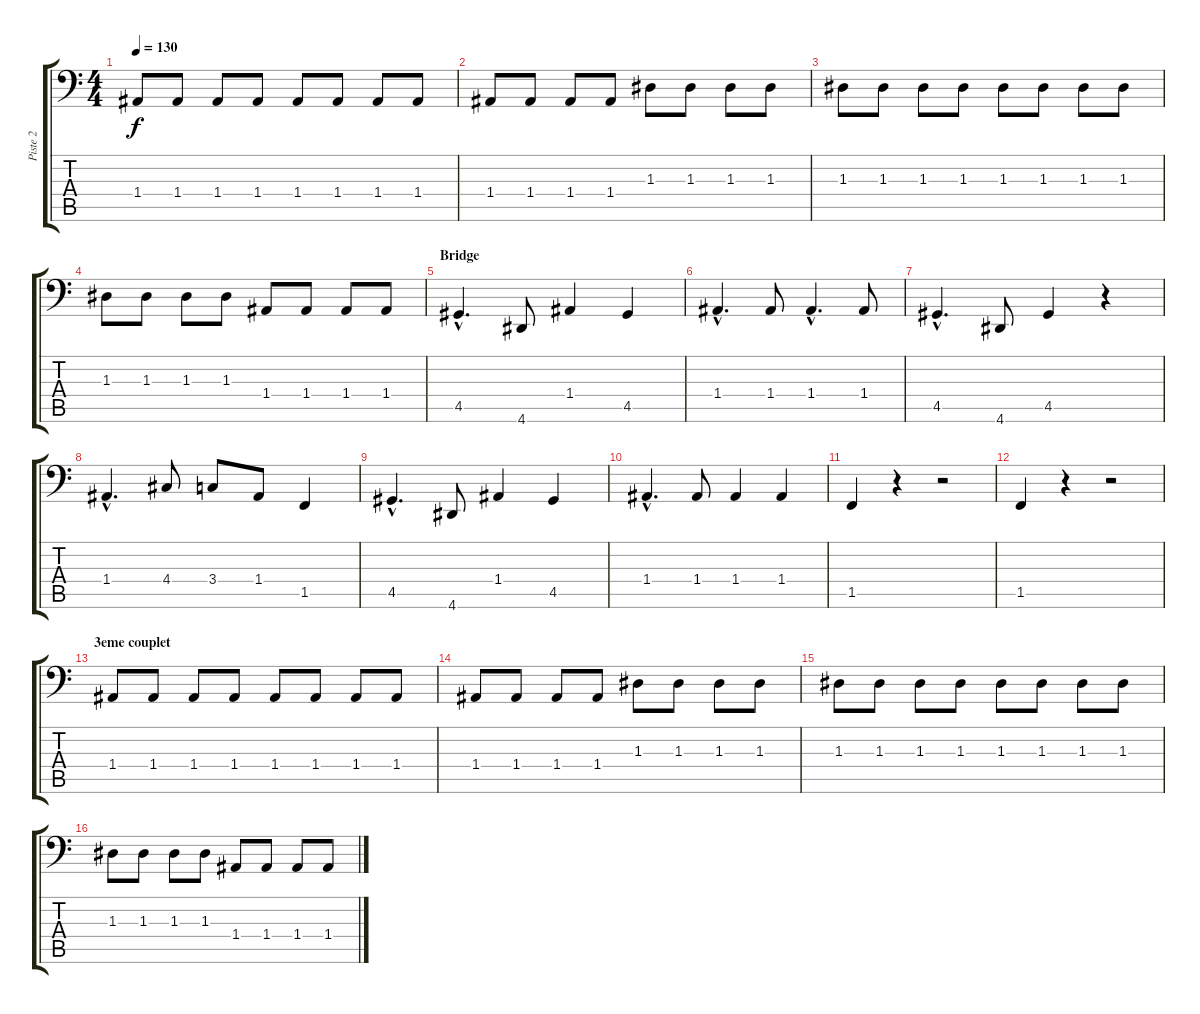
\track ("Piste 2" "Piste 2") {instrument electricbasspick}
\staff {score tabs}
\tuning (C3 G2 D2 A1 E1 B0) {hide}
\ts (4 4)
\tempo 130
\clef f4
\ks c
1.4.8{dy f} 1.4.8 1.4.8 1.4.8 1.4.8 1.4.8 1.4.8 1.4.8 |
1.4.8 1.4.8 1.4.8 1.4.8 1.3.8 1.3.8 1.3.8 1.3.8 |
1.3.8 1.3.8 1.3.8 1.3.8 1.3.8 1.3.8 1.3.8 1.3.8 |
1.3.8 1.3.8 1.3.8 1.3.8 1.4.8 1.4.8 1.4.8 1.4.8 |
\section ("" "Bridge")
4.5{hac}.4{d} 4.6.8 1.4.4 4.5.4 |
1.4{hac}.4{d} 1.4.8 1.4{hac}.4{d} 1.4.8 |
4.5{hac}.4{d} 4.6.8 4.5.4 r.4 |
1.4{hac}.4{d} 4.4.8 3.4.8 1.4.8 1.5.4 |
4.5{hac}.4{d} 4.6.8 1.4.4 4.5.4 |
1.4{hac}.4{d} 1.4.8 1.4.4 1.4.4 |
1.5.4 r.4 r.2 |
1.5.4 r.4 r.2 |
\section ("" "3eme couplet")
1.4.8 1.4.8 1.4.8 1.4.8 1.4.8 1.4.8 1.4.8 1.4.8 |
1.4.8 1.4.8 1.4.8 1.4.8 1.3.8 1.3.8 1.3.8 1.3.8 |
1.3.8 1.3.8 1.3.8 1.3.8 1.3.8 1.3.8 1.3.8 1.3.8 |
1.3.8 1.3.8 1.3.8 1.3.8 1.4.8 1.4.8 1.4.8 1.4.8
